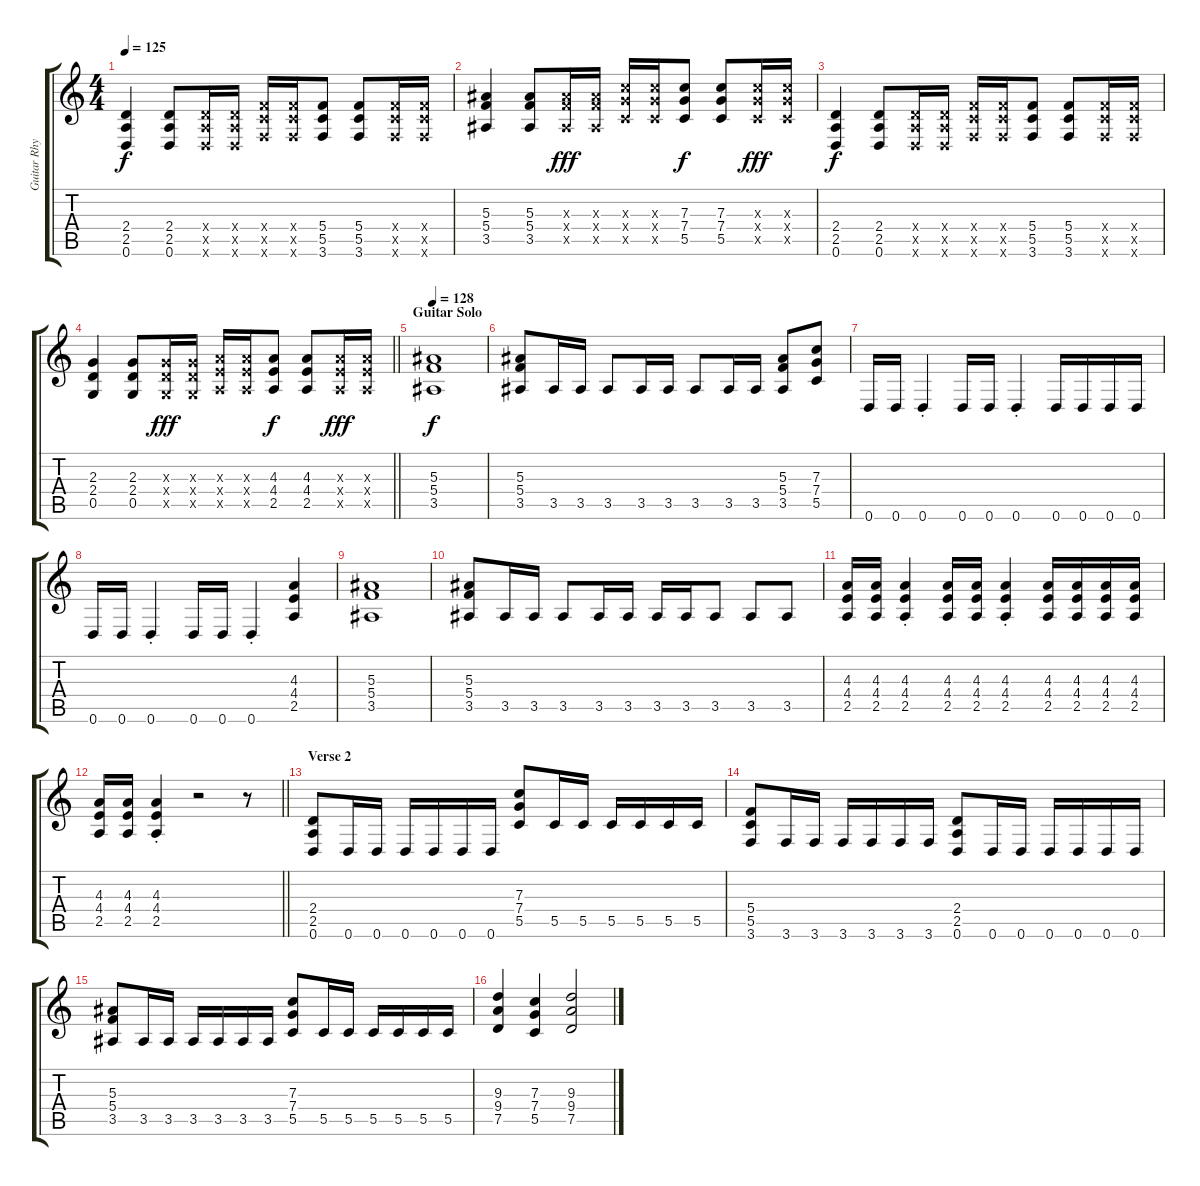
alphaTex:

\track ("Guitar Rhythm" "Guitar Rhy") {instrument overdrivenguitar}
\staff {score tabs}
\tuning (D4 A3 F3 C3 G2 D2) {hide}
\ts (4 4)
\tempo 125
\clef g2
\ks c
(2.4 2.5 0.6).4{dy f} (2.4 2.5 0.6).8 (2.4{x} 2.5{x} 0.6{x}).16 (2.4{x} 2.5{x} 0.6{x}).16 (5.4{x} 5.5{x} 3.6{x}).16 (5.4{x} 5.5{x} 3.6{x}).16 (5.4 5.5 3.6).8 (5.4 5.5 3.6).8 (5.4{x} 5.5{x} 3.6{x}).16 (5.4{x} 5.5{x} 3.6{x}).16 |
(5.3 5.4 3.5).4 (5.3 5.4 3.5).8 (5.3{x} 5.4{x} 3.5{x}).16{dy fff} (5.3{x} 5.4{x} 3.5{x}).16 (7.3{x} 7.4{x} 5.5{x}).16 (7.3{x} 7.4{x} 5.5{x}).16 (7.3 7.4 5.5).8{dy f} (7.3 7.4 5.5).8 (7.3{x} 7.4{x} 5.5{x}).16{dy fff} (7.3{x} 7.4{x} 5.5{x}).16 |
(2.4 2.5 0.6).4{dy f} (2.4 2.5 0.6).8 (2.4{x} 2.5{x} 0.6{x}).16 (2.4{x} 2.5{x} 0.6{x}).16 (5.4{x} 5.5{x} 3.6{x}).16 (5.4{x} 5.5{x} 3.6{x}).16 (5.4 5.5 3.6).8 (5.4 5.5 3.6).8 (5.4{x} 5.5{x} 3.6{x}).16 (5.4{x} 5.5{x} 3.6{x}).16 |
\barLineRight lightlight
(2.3 2.4 0.5).4 (2.3 2.4 0.5).8 (2.3{x} 2.4{x} 0.5{x}).16{dy fff} (2.3{x} 2.4{x} 0.5{x}).16 (4.3{x} 4.4{x} 2.5{x}).16 (4.3{x} 4.4{x} 2.5{x}).16 (4.3 4.4 2.5).8{dy f} (4.3 4.4 2.5).8 (4.3{x} 4.4{x} 2.5{x}).16{dy fff} (4.3{x} 4.4{x} 2.5{x}).16 |
\section ("" "Guitar Solo")
\tempo 128
(5.3 5.4 3.5).1{dy f} |
(5.3 5.4 3.5).8 3.5.16 3.5.16 3.5.8 3.5.16 3.5.16 3.5.8 3.5.16 3.5.16 (5.3 5.4 3.5).8 (7.3 7.4 5.5).8 |
0.6.16 0.6.16 0.6{st}.4 0.6.16 0.6.16 0.6{st}.4 0.6.16 0.6.16 0.6.16 0.6.16 |
0.6.16 0.6.16 0.6{st}.4 0.6.16 0.6.16 0.6{st}.4 (4.3 4.4 2.5).4 |
(5.3 5.4 3.5).1 |
(5.3 5.4 3.5).8 3.5.16 3.5.16 3.5.8 3.5.16 3.5.16 3.5.16 3.5.16 3.5.8 3.5.8 3.5.8 |
(4.3 4.4 2.5).16 (4.3 4.4 2.5).16 (4.3{st} 4.4{st} 2.5{st}).4 (4.3 4.4 2.5).16 (4.3 4.4 2.5).16 (4.3{st} 4.4{st} 2.5{st}).4 (4.3 4.4 2.5).16 (4.3 4.4 2.5).16 (4.3 4.4 2.5).16 (4.3 4.4 2.5).16 |
\barLineRight lightlight
(4.3 4.4 2.5).16 (4.3 4.4 2.5).16 (4.3{st} 4.4{st} 2.5{st}).4 r.2 r.8 |
\section ("" "Verse 2")
(2.4 2.5 0.6).8 0.6.16 0.6.16 0.6.16 0.6.16 0.6.16 0.6.16 (7.3 7.4 5.5).8 5.5.16 5.5.16 5.5.16 5.5.16 5.5.16 5.5.16 |
(5.4 5.5 3.6).8 3.6.16 3.6.16 3.6.16 3.6.16 3.6.16 3.6.16 (2.4 2.5 0.6).8 0.6.16 0.6.16 0.6.16 0.6.16 0.6.16 0.6.16 |
(5.3 5.4 3.5).8 3.5.16 3.5.16 3.5.16 3.5.16 3.5.16 3.5.16 (7.3 7.4 5.5).8 5.5.16 5.5.16 5.5.16 5.5.16 5.5.16 5.5.16 |
(9.3 9.4 7.5).4 (7.3 7.4 5.5).4 (9.3 9.4 7.5).2
